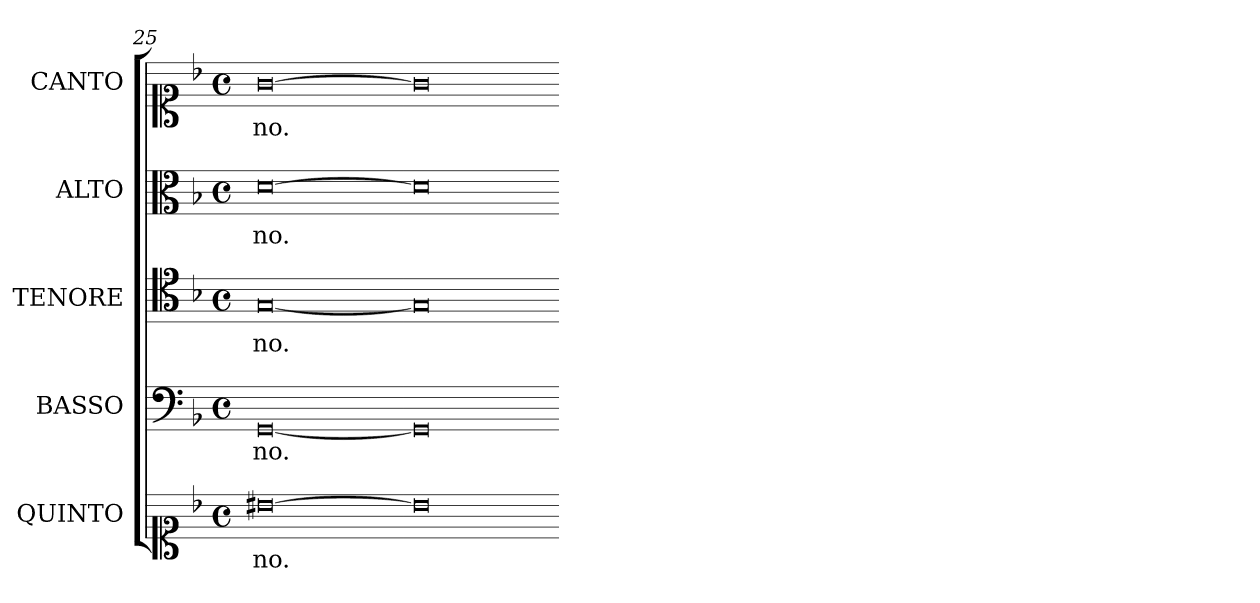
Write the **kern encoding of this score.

**kern	**text	**kern	**text	**kern	**text	**kern	**text	**kern	**text
*part5	*part5	*part4	*part4	*part3	*part3	*part2	*part2	*part1	*part1
*staff5	*staff5	*staff4	*staff4	*staff3	*staff3	*staff2	*staff2	*staff1	*staff1
*I"QUINTO	*	*I"BASSO	*	*I"TENORE	*	*I"ALTO	*	*I"CANTO	*
*	*	*I'B	*	*I'T	*	*I'A	*	*	*
*clefC1	*	*clefF4	*	*clefC4	*	*clefC3	*	*clefC1	*
*k[b-]	*	*k[b-]	*	*k[b-]	*	*k[b-]	*	*k[b-]	*
*M2/1	*	*M2/1	*	*M2/1	*	*M2/1	*	*M2/1	*
*met(c)	*	*met(c)	*	*met(c)	*	*met(c)	*	*met(c)	*
=25	=25	=25	=25	=25	=25	=25	=25	=25	=25
[0b#X	-no.	[0GG	-no.	[0G	-no.	[0d	-no.	[0g	-no.
=26-	=26-	=26-	=26-	=26-	=26-	=26-	=26-	=26-	=26-
0b#]	.	0GG]	.	0G]	.	0d]	.	0g]	.
=-	=-	=-	=-	=-	=-	=-	=-	=-	=-
*-	*-	*-	*-	*-	*-	*-	*-	*-	*-
